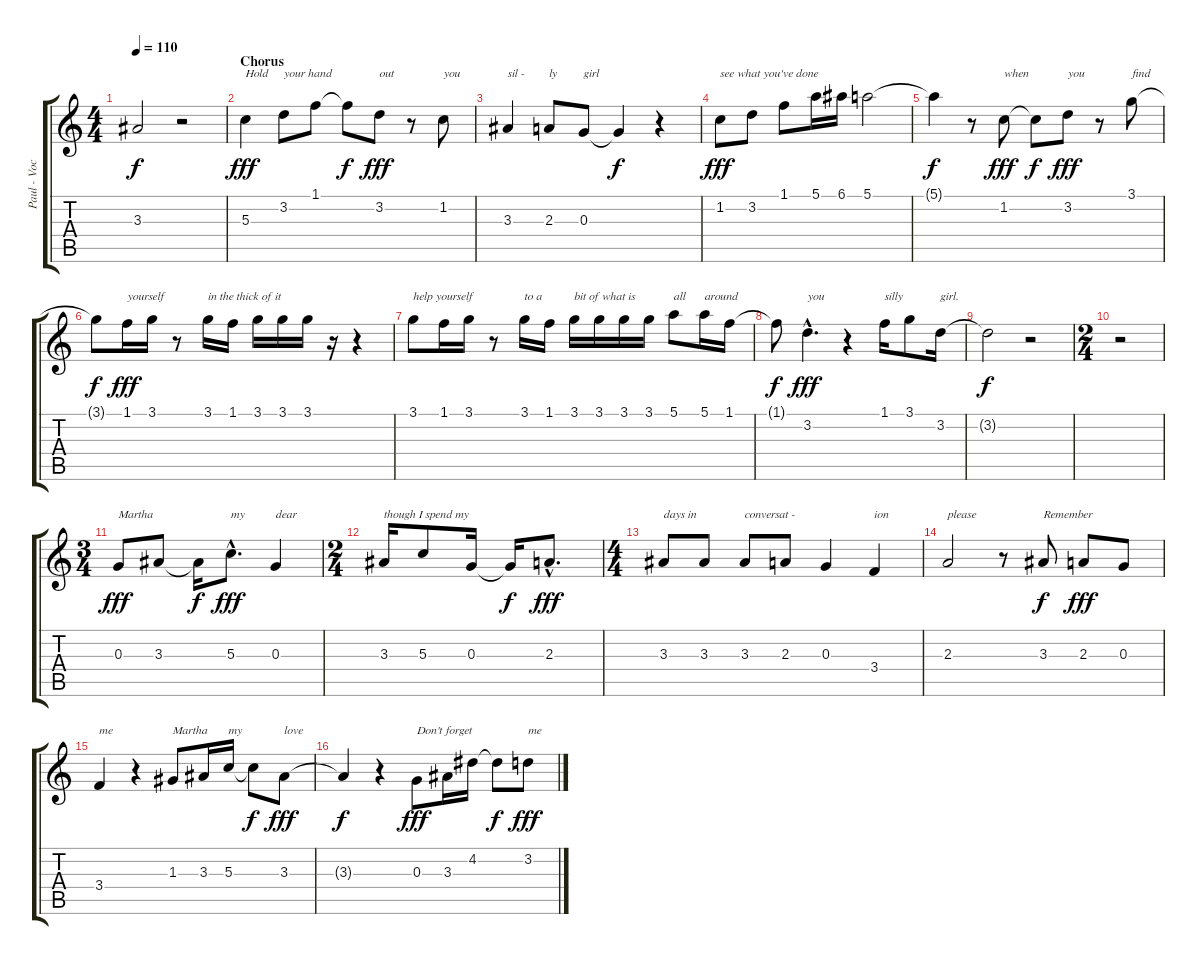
\track ("Paul - Vocal" "Paul - Voc") {instrument acousticguitarsteel}
\staff {score tabs}
\tuning (E4 B3 G3 D3 A2 E2) {hide}
\ts (4 4)
\tempo 110
\clef g2
\ks c
3.3{t}.2{dy f} r.2 |
\section ("" "Chorus")
5.3.4{txt "Hold" dy fff} 3.2.8{txt "your hand"} 1.1.8 1.1{t}.8{dy f} 3.2.8{txt "out" dy fff} r.8 1.2.8{txt "you"} |
3.3.4{txt "sil -"} 2.3.8{txt "ly"} 0.3.8{txt "girl"} 0.3{t}.4{dy f} r.4 |
1.2.8{txt "see what you've done" dy fff} 3.2.8 1.1.8 5.1.16 6.1.16 5.1.2 |
5.1{t}.4{dy f} r.8 1.2.8{txt "when" dy fff} 1.2{t}.8{dy f} 3.2.8{txt "you" dy fff} r.8 3.1.8{txt "find"} |
3.1{t}.8{dy f} 1.1.16{txt "yourself" dy fff} 3.1.16 r.8 3.1.16{txt "in the thick of it"} 1.1.16 3.1.16 3.1.16 3.1.16 r.16 r.4 |
3.1.8{txt "help yourself"} 1.1.16 3.1.16 r.8 3.1.16{txt "to a"} 1.1.16 3.1.16{txt "bit of what is"} 3.1.16 3.1.16 3.1.16 5.1.8{txt "all"} 5.1.16{txt "around"} 1.1.16 |
1.1{t}.8{dy f} 3.2{hac}.4{d txt "you" dy fff} r.4 1.1.16{txt "silly"} 3.1.8 3.2.16{txt "girl."} |
3.2{t}.2{dy f} r.2 |
\ts (2 4)
r.2 |
\ts (3 4)
0.3.8{txt "Martha" dy fff} 3.3.8 3.3{t}.16{dy f} 5.3{hac}.8{d txt "my" dy fff} 0.3.4{txt "dear"} |
\ts (2 4)
3.3.16{txt "though I spend my"} 5.3.8 0.3.16 0.3{t}.16{dy f} 2.3{hac}.8{d dy fff} |
\ts (4 4)
3.3.8{txt "days in"} 3.3.8 3.3.8{txt "conversat -"} 2.3.8 0.3.4 3.4.4{txt "ion"} |
2.3.2{txt "please"} r.8 3.3.8{txt "Remember" dy f} 2.3.8{dy fff} 0.3.8 |
3.4.4{txt "me"} r.4 1.3.8{txt "Martha"} 3.3.16 5.3.16{txt "my"} 5.3{t}.8{dy f} 3.3.8{txt "love" dy fff} |
3.3{t}.4{dy f} r.4 0.3.8{txt "Don't forget" dy fff} 3.3.16 4.2.16 4.2{t}.8{dy f} 3.2.8{txt "me" dy fff}
